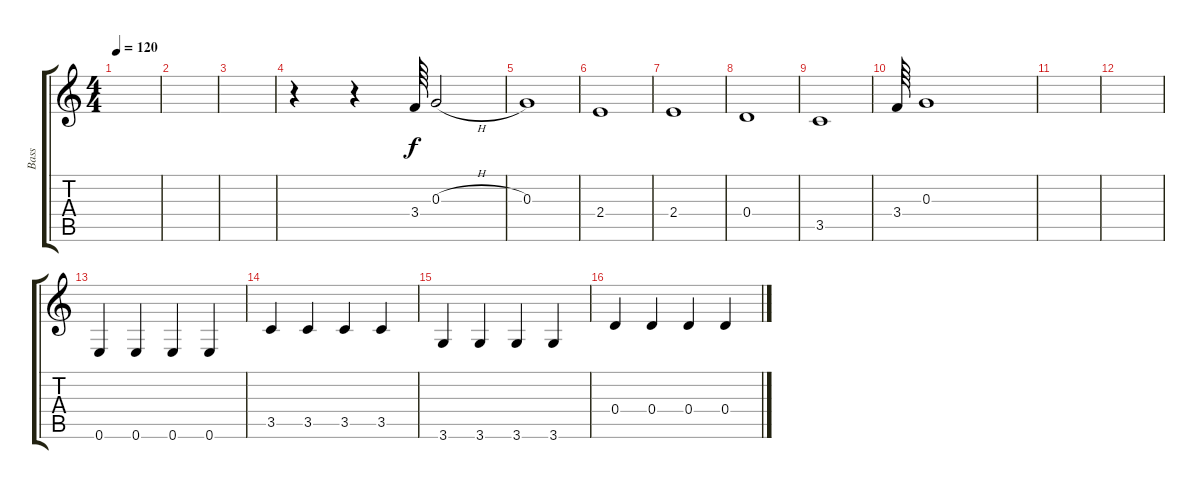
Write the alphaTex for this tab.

\track ("Bass" "Bass") {instrument electricbassfinger}
\staff {score tabs}
\tuning (E4 B3 G3 D3 A2 E2) {hide}
\ts (4 4)
\tempo 120
\clef g2
\ks c
|
|
|
r.4 r.4 3.4.64 0.3{h}.2 |
0.3.1 |
2.4.1 |
2.4.1 |
0.4.1 |
3.5.1 |
3.4.64 0.3.1 |
|
|
0.6.4 0.6.4 0.6.4 0.6.4 |
3.5.4 3.5.4 3.5.4 3.5.4 |
3.6.4 3.6.4 3.6.4 3.6.4 |
0.4.4 0.4.4 0.4.4 0.4.4
